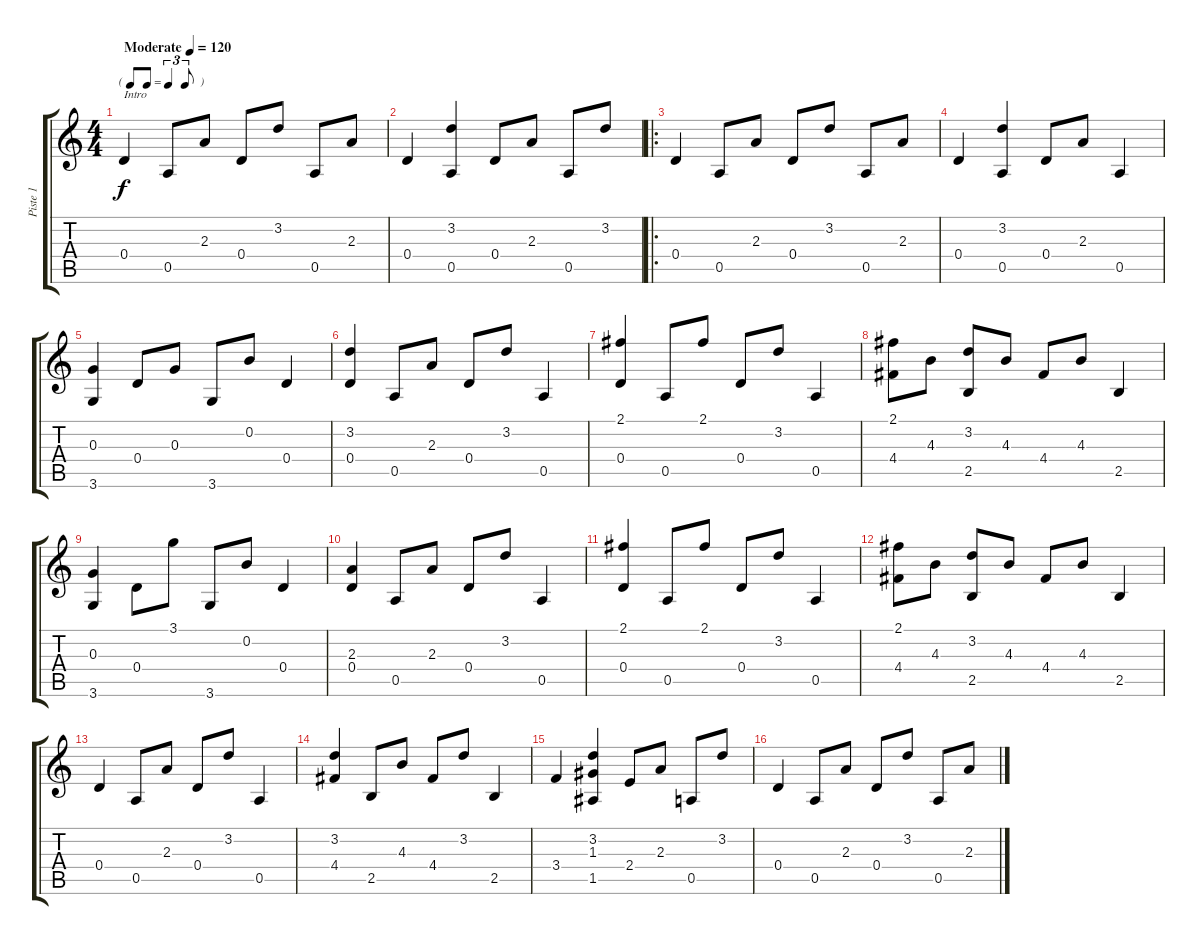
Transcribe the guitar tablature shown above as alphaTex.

\track ("Piste 1" "Piste 1") {instrument acousticguitarsteel}
\staff {score tabs}
\tuning (E4 B3 G3 D3 A2 E2) {hide}
\ts (4 4)
\tf triplet8th
\tempo (120 "Moderate")
\clef g2
\ks c
0.4.4{txt "Intro" dy f instrument acousticguitarsteel} 0.5.8 2.3.8 0.4.8 3.2.8 0.5.8 2.3.8 |
0.4.4 (3.2 0.5).4 0.4.8 2.3.8 0.5.8 3.2.8 |
\ro
0.4.4 0.5.8 2.3.8 0.4.8 3.2.8 0.5.8 2.3.8 |
0.4.4 (3.2 0.5).4 0.4.8 2.3.8 0.5.4 |
(0.3 3.6).4 0.4.8 0.3.8 3.6.8 0.2.8 0.4.4 |
(3.2 0.4).4 0.5.8 2.3.8 0.4.8 3.2.8 0.5.4 |
(2.1 0.4).4 0.5.8 2.1.8 0.4.8 3.2.8 0.5.4 |
(2.1 4.4).8 4.3.8 (3.2 2.5).8 4.3.8 4.4.8 4.3.8 2.5.4 |
(0.3 3.6).4 0.4.8 3.1.8 3.6.8 0.2.8 0.4.4 |
(2.3 0.4).4 0.5.8 2.3.8 0.4.8 3.2.8 0.5.4 |
(2.1 0.4).4 0.5.8 2.1.8 0.4.8 3.2.8 0.5.4 |
(2.1 4.4).8 4.3.8 (3.2 2.5).8 4.3.8 4.4.8 4.3.8 2.5.4 |
0.4.4 0.5.8 2.3.8 0.4.8 3.2.8 0.5.4 |
(3.2 4.4).4 2.5.8 4.3.8 4.4.8 3.2.8 2.5.4 |
3.4.4 (3.2 1.3 1.5).4 2.4.8 2.3.8 0.5.8 3.2.8 |
0.4.4 0.5.8 2.3.8 0.4.8 3.2.8 0.5.8 2.3.8
